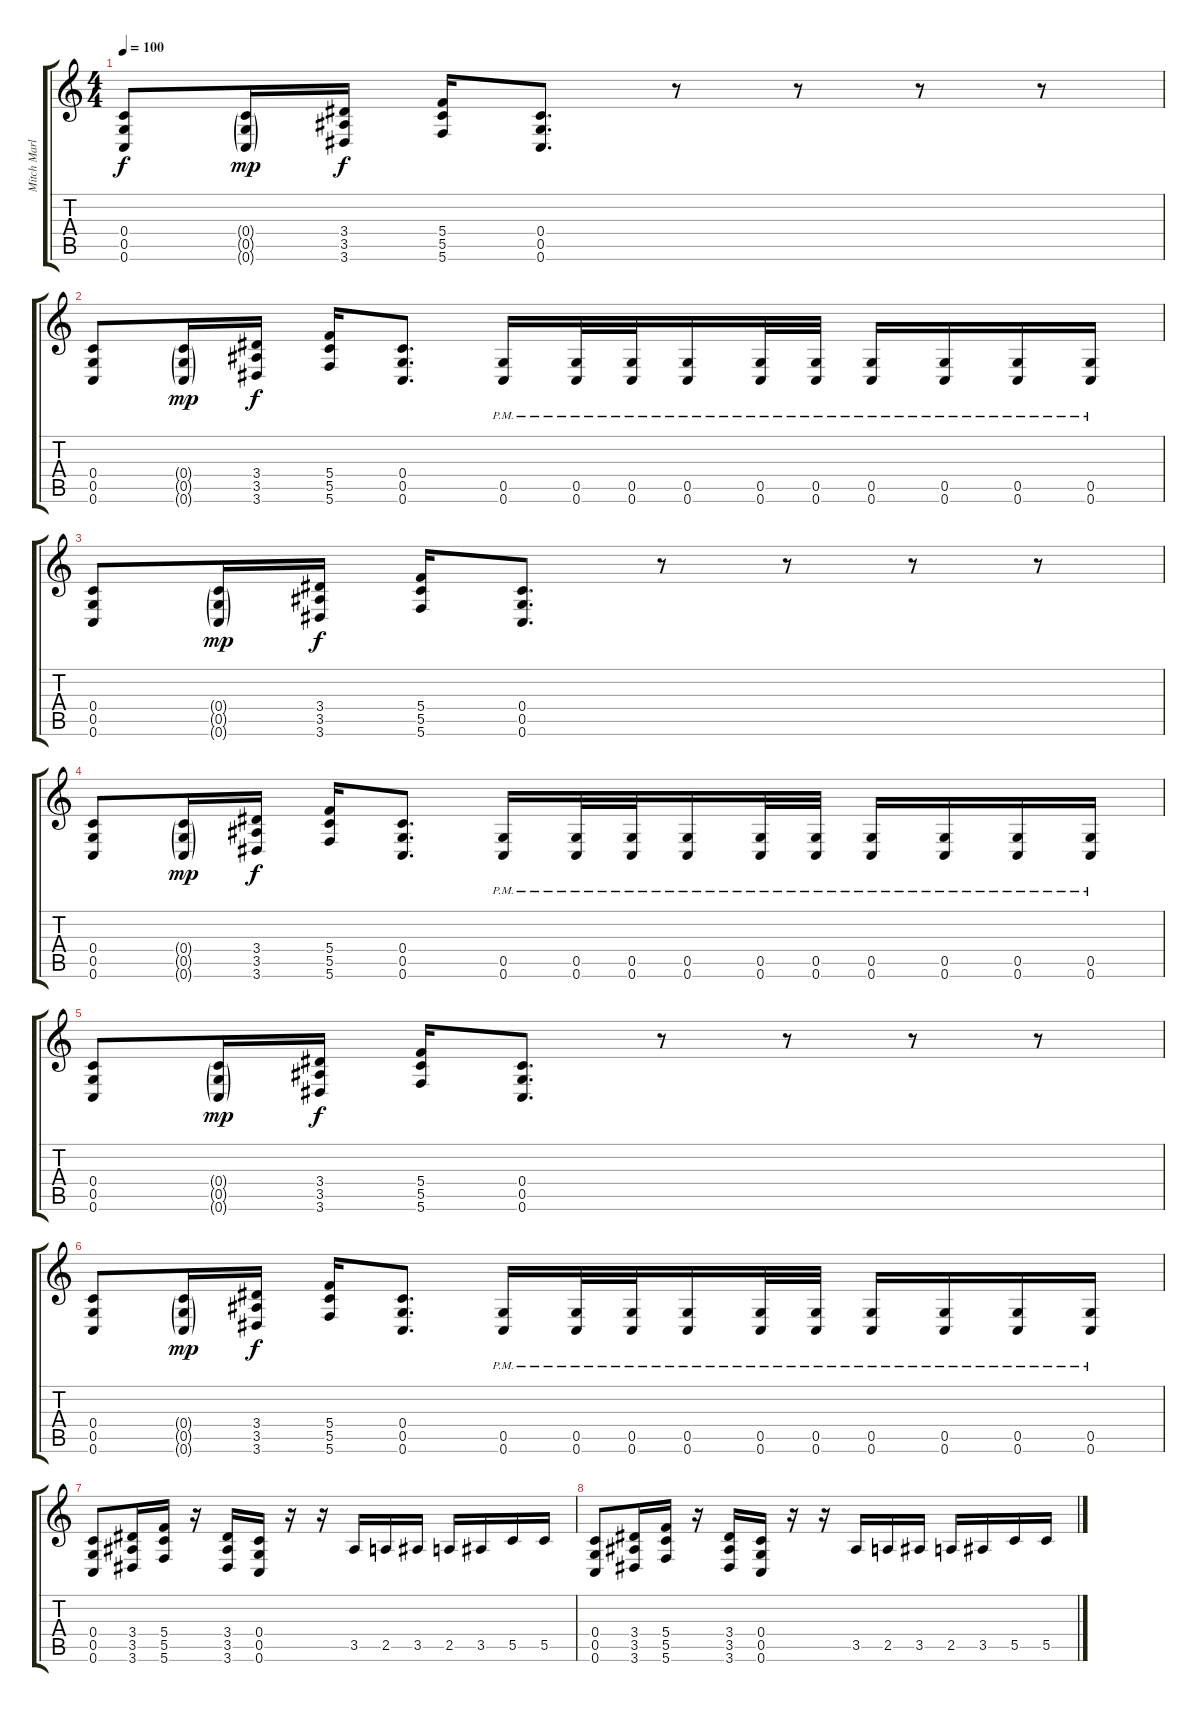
\track ("Mitch Marlow" "Mitch Marl") {instrument distortionguitar}
\staff {score tabs}
\tuning (D4 A3 F3 C3 G2 C2) {hide}
\ts (4 4)
\tempo 100
\clef g2
\ks c
(0.4 0.5 0.6).8{dy f} (0.4{g} 0.5{g} 0.6{g}).16{dy mp} (3.4 3.5 3.6).16{dy f} (5.4 5.5 5.6).16 (0.4 0.5 0.6).8{d} r.8 r.8 r.8 r.8 |
(0.4 0.5 0.6).8 (0.4{g} 0.5{g} 0.6{g}).16{dy mp} (3.4 3.5 3.6).16{dy f} (5.4 5.5 5.6).16 (0.4 0.5 0.6).8{d} (0.5 0.6{pm}).16 (0.5 0.6{pm}).32 (0.5 0.6{pm}).32 (0.5 0.6{pm}).16 (0.5 0.6{pm}).32 (0.5 0.6{pm}).32 (0.5 0.6{pm}).16 (0.5 0.6{pm}).16 (0.5 0.6{pm}).16 (0.5 0.6{pm}).16 |
(0.4 0.5 0.6).8 (0.4{g} 0.5{g} 0.6{g}).16{dy mp} (3.4 3.5 3.6).16{dy f} (5.4 5.5 5.6).16 (0.4 0.5 0.6).8{d} r.8 r.8 r.8 r.8 |
(0.4 0.5 0.6).8 (0.4{g} 0.5{g} 0.6{g}).16{dy mp} (3.4 3.5 3.6).16{dy f} (5.4 5.5 5.6).16 (0.4 0.5 0.6).8{d} (0.5 0.6{pm}).16 (0.5 0.6{pm}).32 (0.5 0.6{pm}).32 (0.5 0.6{pm}).16 (0.5 0.6{pm}).32 (0.5 0.6{pm}).32 (0.5 0.6{pm}).16 (0.5 0.6{pm}).16 (0.5 0.6{pm}).16 (0.5 0.6{pm}).16 |
(0.4 0.5 0.6).8 (0.4{g} 0.5{g} 0.6{g}).16{dy mp} (3.4 3.5 3.6).16{dy f} (5.4 5.5 5.6).16 (0.4 0.5 0.6).8{d} r.8 r.8 r.8 r.8 |
(0.4 0.5 0.6).8 (0.4{g} 0.5{g} 0.6{g}).16{dy mp} (3.4 3.5 3.6).16{dy f} (5.4 5.5 5.6).16 (0.4 0.5 0.6).8{d} (0.5 0.6{pm}).16 (0.5 0.6{pm}).32 (0.5 0.6{pm}).32 (0.5 0.6{pm}).16 (0.5 0.6{pm}).32 (0.5 0.6{pm}).32 (0.5 0.6{pm}).16 (0.5 0.6{pm}).16 (0.5 0.6{pm}).16 (0.5 0.6{pm}).16 |
(0.4 0.5 0.6).8 (3.4 3.5 3.6).16 (5.4 5.5 5.6).16 r.16 (3.4 3.5 3.6).16 (0.4 0.5 0.6).16 r.16 r.16 3.5.16 2.5.16 3.5.16 2.5.16 3.5.16 5.5.16 5.5.16 |
(0.4 0.5 0.6).8 (3.4 3.5 3.6).16 (5.4 5.5 5.6).16 r.16 (3.4 3.5 3.6).16 (0.4 0.5 0.6).16 r.16 r.16 3.5.16 2.5.16 3.5.16 2.5.16 3.5.16 5.5.16 5.5.16
